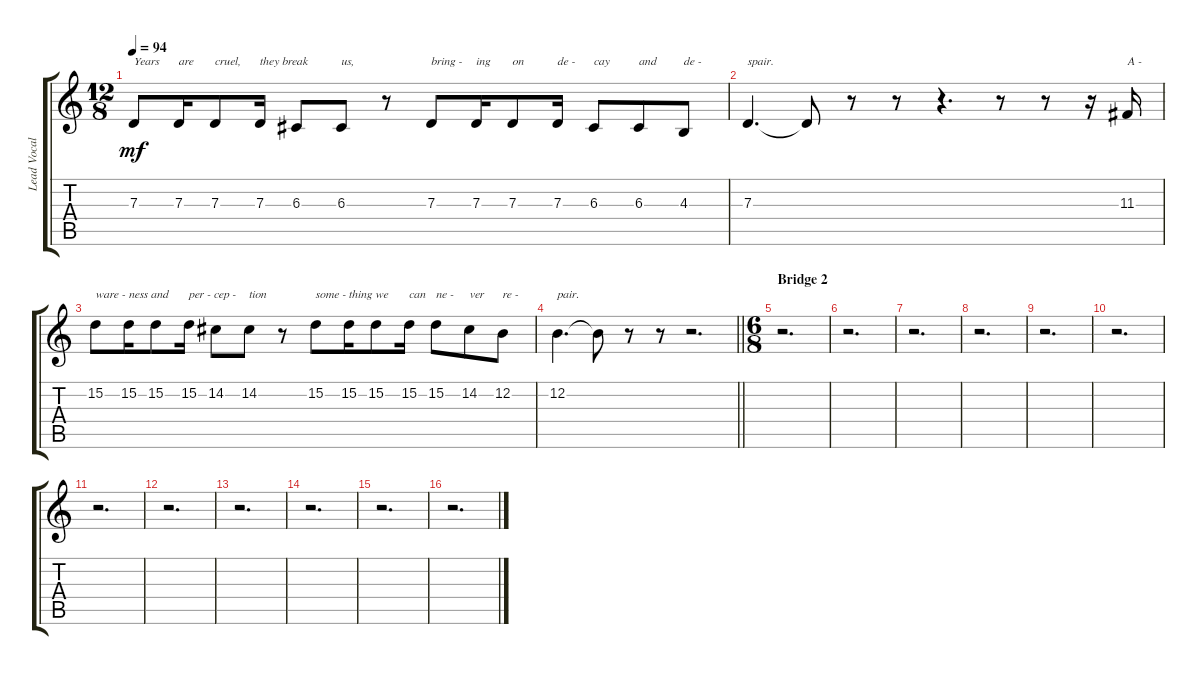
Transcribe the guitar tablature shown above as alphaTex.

\track ("Lead Vocal" "Lead Vocal") {instrument flute}
\staff {score tabs}
\tuning (E4 B3 G3 D3 A2 E2) {hide}
\ts (12 8)
\tempo 94
\clef g2
\ks c
7.3.8{txt "Years" dy mf} 7.3.16{txt "are"} 7.3.8{txt "cruel,"} 7.3.16{txt "they break"} 6.3.8 6.3.8{txt "us,"} r.8 7.3.8{txt "bring -"} 7.3.16{txt "ing"} 7.3.8{txt "on"} 7.3.16{txt "de -"} 6.3.8{txt "cay"} 6.3.8{txt "and"} 4.3.8{txt "de -"} |
7.3.4{d txt "spair."} 7.3{t}.8 r.8 r.8 r.4{d} r.8 r.8 r.16 11.3.16{txt "A -"} |
15.2.8{txt "ware -"} 15.2.16{txt "ness and"} 15.2.8 15.2.16{txt "per - cep -"} 14.2.8 14.2.8{txt "tion"} r.8 15.2.8{txt "some -"} 15.2.16{txt "thing we"} 15.2.8 15.2.16{txt "can"} 15.2.8{txt "ne -"} 14.2.8{txt "ver"} 12.2.8{txt "re -"} |
\barLineRight lightlight
12.2.4{d txt "pair."} 12.2{t}.8 r.8 r.8 r.2{d} |
\ts (6 8)
\section ("" "Bridge 2")
r.2{d} |
r.2{d} |
r.2{d} |
r.2{d} |
r.2{d} |
r.2{d} |
r.2{d} |
r.2{d} |
r.2{d} |
r.2{d} |
r.2{d} |
r.2{d}
